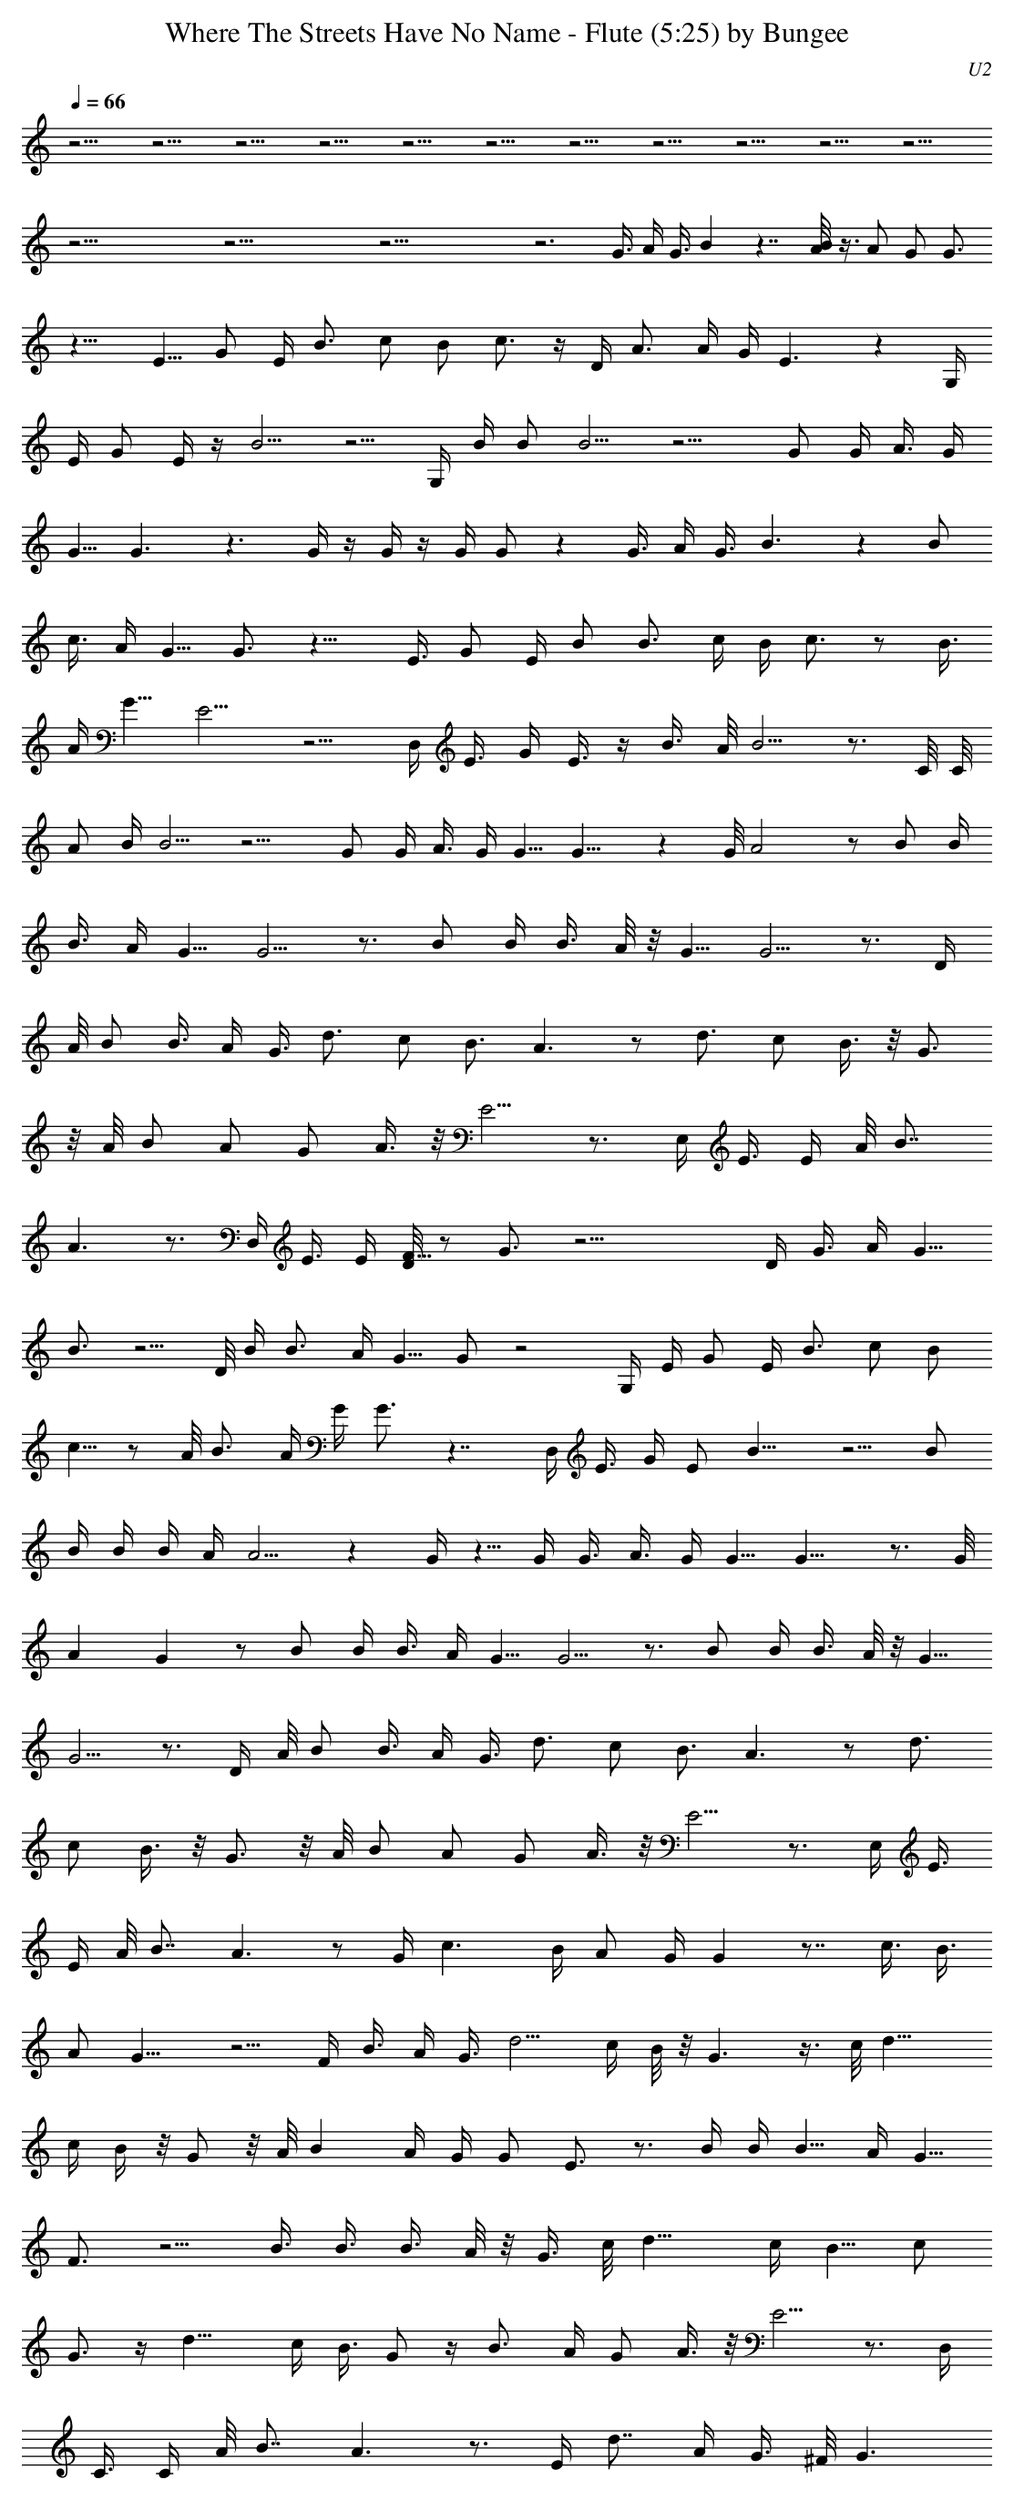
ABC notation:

X:1
T:Where The Streets Have No Name - Flute (5:25) by Bungee
C:U2
L:1/4
Q:66
K:C
z35/4 z35/4 z35/4 z35/4 z35/4 z35/4 z35/4 z35/4 z35/4 z35/4 z35/4
z35/4 z35/4 z35/4 z3 G3/8 A/4 G3/8 B z7/4 [A/8B/2] z3/8 A/2 G/2 G3/4
z13/8 E5/8 G/2 E/4 B3/4 c/2 B/2 c3/4 z/4 D/4 A3/4 A/4 G/4 E3/2 z G,/4
E/4 G/2 E/4 z/4 B5/4 z5/4 G,/4 B/4 B/2 B5/4 z9/4 G/2 G/4 A3/8 G/4
G5/8 G3/2 z3/2 G/4 z/4 G/4 z/4 G/4 G/2 z G3/8 A/4 G3/8 B3/2 z B/2
c3/8 A/4 G5/8 G3/4 z15/8 E3/8 G/2 E/4 B/2 B3/4 c/4 B/4 c3/4 z/2 B3/8
A/4 G5/8 E5/4 z5/4 D,/4 E3/8 G/4 E3/8 z/4 B3/8 A/8 B5/4 z3/4 C/8 C/8
A/2 B/4 B5/4 z9/4 G/2 G/4 A3/8 G/4 G5/8 G11/8 z G/8 A2 z/2 B/2 B/4
B3/8 A/4 G5/8 G5/4 z3/4 B/2 B/4 B3/8 A/8 z/8 G5/8 G5/4 z3/4 [D/4z/8]
A/8 B/2 B3/8 A/4 G3/8 d3/4 c/2 B3/4 A3/2 z/2 d3/4 c/2 B3/8 z/8 G3/4
z/8 A/8 B/2 A/2 G/2 A3/8 z/8 E5/4 z3/4 E,/4 E3/8 [E/4z/8] A/8 B7/8
A3/2 z3/4 D,/4 E3/8 E/4 [D/8F5/8] z/2 G3/4 z23/4 D/4 G3/8 A/4 G5/8
B3/4 z5/4 D/8 B/4 B3/4 A/4 G5/8 G/2 z2 G,/4 E/4 G/2 E/4 B3/4 c/2 B/2
c5/8 z/2 A/8 B3/4 A/4 G/4 G3/4 z7/4 D,/4 E3/8 G/4 E/2 B11/8 z5/4 B/2
B/4 B/4 B/4 A/4 A5/4 z G/4 z5/8 G/4 G3/8 A3/8 G/4 G5/8 G13/8 z3/4 G/8
A G z/2 B/2 B/4 B3/8 A/4 G5/8 G5/4 z3/4 B/2 B/4 B3/8 A/8 z/8 G5/8
G5/4 z3/4 [D/4z/8] A/8 B/2 B3/8 A/4 G3/8 d3/4 c/2 B3/4 A3/2 z/2 d3/4
c/2 B3/8 z/8 G3/4 z/8 A/8 B/2 A/2 G/2 A3/8 z/8 E5/4 z3/4 E,/4 E3/8
[E/4z/8] A/8 B7/8 A3/2 z/2 G/4 c3/2 B/4 [A/2z/4] G/4 G z7/8 c3/8 B3/8
A/2 G11/8 z5/4 F/4 B3/8 A/4 G3/8 d5/4 c/4 B/8 z/8 G3/2 z3/8 c/8 d13/8
c/4 B/4 z/8 G/2 z/8 A/8 B A/4 G/4 G/2 E3/4 z3/4 B/4 B/4 B5/8 A/4 G5/8
F3/4 z5/4 B3/8 B3/8 B3/8 A/8 z/8 [G3/8z/4] c/8 d11/8 c/4 B5/8 c/2
G3/4 z/4 d13/8 c/4 B3/8 G/2 z/4 B3/4 A/4 G/2 A3/8 z/8 E5/4 z3/4 D,/4
C3/8 [C/4z/8] A/8 B7/8 A3/2 z3/4 [E/4z/8] d7/8 A/4 G3/8 ^F/8 G3/2
